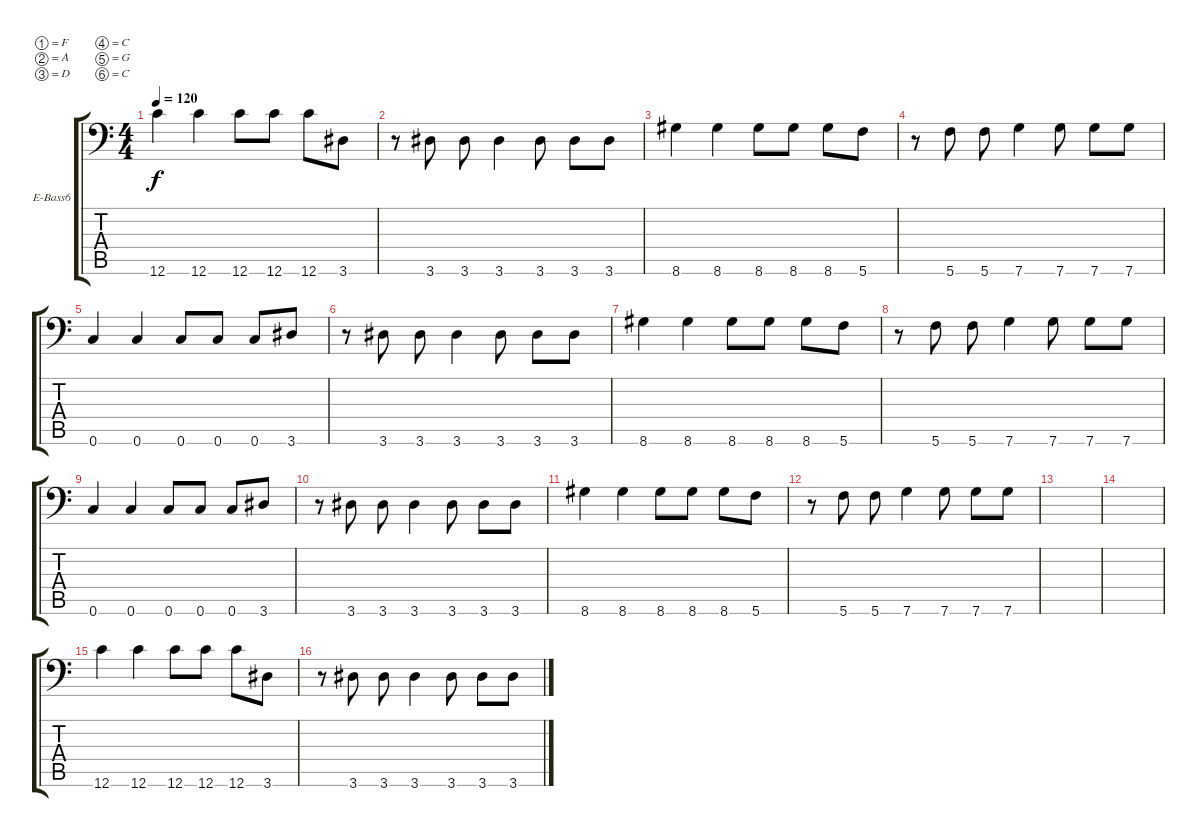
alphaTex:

\defaultSystemsLayout 4
\bracketExtendMode groupsimilarinstruments
\firstSystemTrackNameOrientation horizontal
\otherSystemsTrackNameOrientation horizontal
\track ("Electric Bass" "E-Bass6") {instrument electricbassfinger}
\staff {score tabs}
\tuning (F3 A3 D4 C3 G2 C2)
\ts (4 4)
\tempo 120
\clef f4
\scale
0.333333
\ks c
12.6.4{dy f} 12.6.4 12.6.8 12.6.8 12.6.8 3.6.8 |
\scale
0.333333 r.8 3.6.8 3.6.8 3.6.4 3.6.8 3.6.8 3.6.8 |
\scale
0.333333 8.6.4 8.6.4 8.6.8 8.6.8 8.6.8 5.6.8 |
\scale
0.333333 r.8 5.6.8 5.6.8 7.6.4 7.6.8 7.6.8 7.6.8 |
\scale
0.333333 0.6.4 0.6.4 0.6.8 0.6.8 0.6.8 3.6.8 |
\scale
0.333333 r.8 3.6.8 3.6.8 3.6.4 3.6.8 3.6.8 3.6.8 |
\scale
0.333333 8.6.4 8.6.4 8.6.8 8.6.8 8.6.8 5.6.8 |
\scale
0.333333 r.8 5.6.8 5.6.8 7.6.4 7.6.8 7.6.8 7.6.8 |
\scale
0.333333 0.6.4 0.6.4 0.6.8 0.6.8 0.6.8 3.6.8 |
\scale
0.333333 r.8 3.6.8 3.6.8 3.6.4 3.6.8 3.6.8 3.6.8 |
\scale
0.333333 8.6.4 8.6.4 8.6.8 8.6.8 8.6.8 5.6.8 |
\scale
0.333333 r.8 5.6.8 5.6.8 7.6.4 7.6.8 7.6.8 7.6.8 |
\scale
0.333333 |
\scale
0.333333 |
\scale
0.333333 12.6.4 12.6.4 12.6.8 12.6.8 12.6.8 3.6.8 |
\scale
0.333333 r.8 3.6.8 3.6.8 3.6.4 3.6.8 3.6.8 3.6.8
